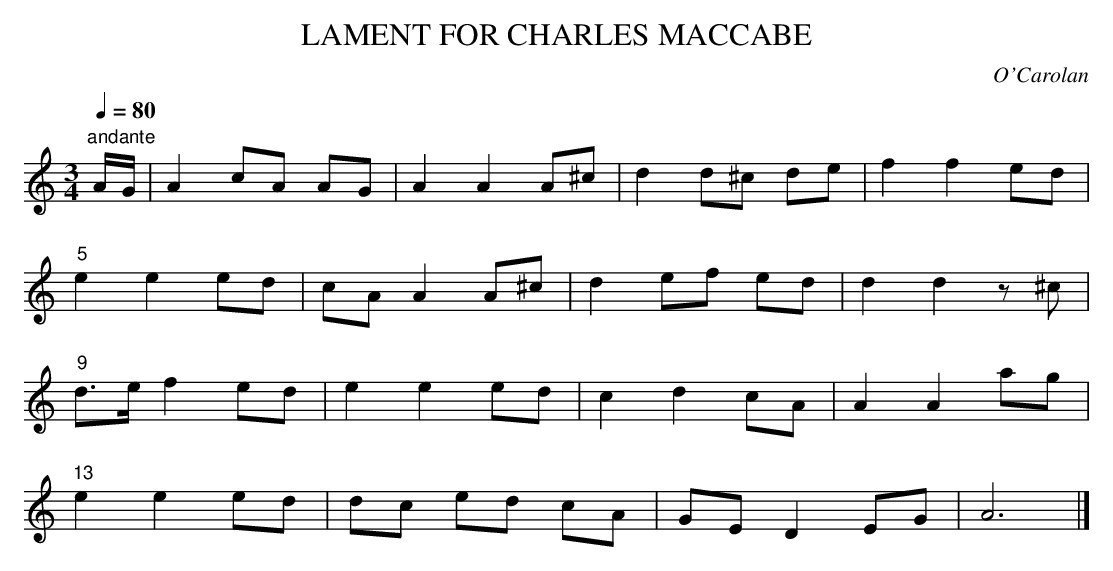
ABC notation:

X:1
T:LAMENT FOR CHARLES MACCABE
C:O'Carolan
Q:1/4=80
M:3/4
L:1/8
K:Am
"andante"
A/G/|A2 cA AG|A2 A2 A^c|d2 d^c de|f2 f2 ed|
"5"e2 e2 ed|cA A2 A^c|d2 ef ed|d2 d2 z^c|
"9"d>e f2 ed|e2 e2 ed|c2 d2 cA|A2 A2 ag|
"13"e2 e2 ed|dc ed cA|GE D2 EG|A6|]
